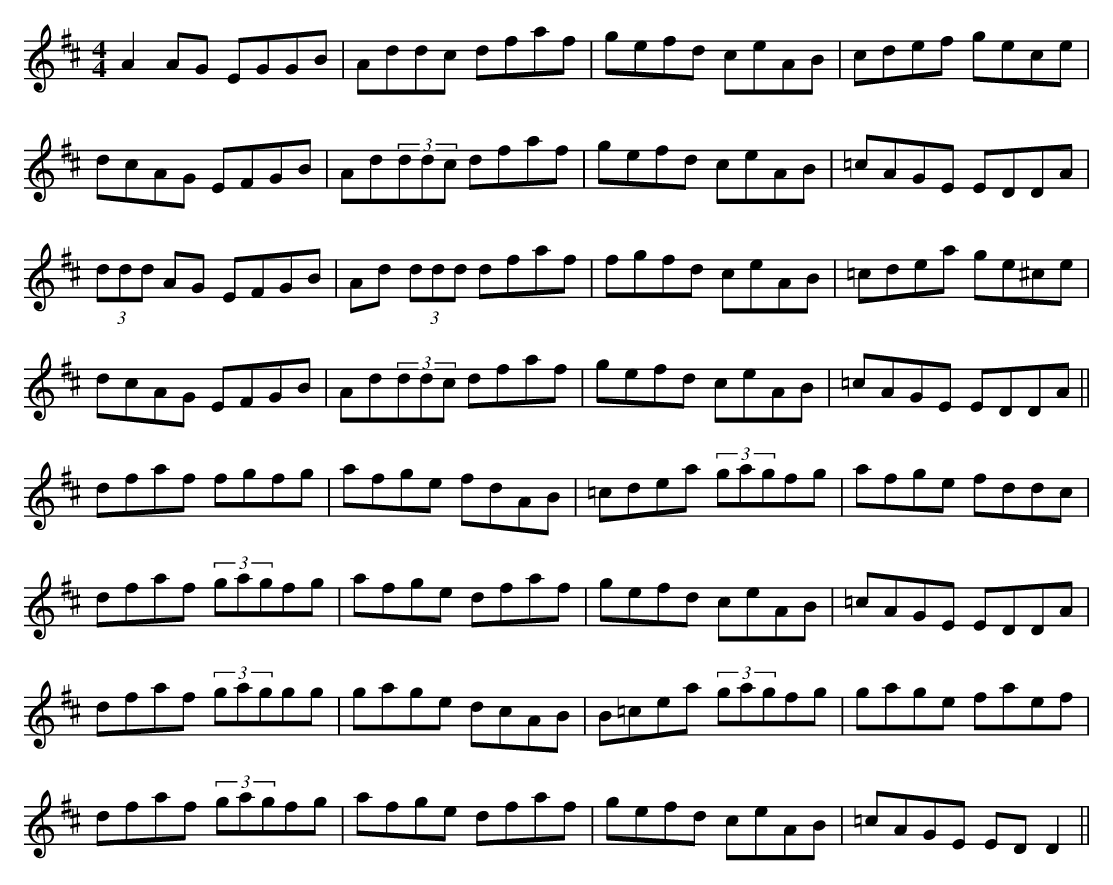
X:1
M:4/4
K:D
A2 AG EGGB|Addc dfaf|gefd ceAB|cdef gece|
dcAG EFGB|Ad(3ddc dfaf|gefd ceAB|=cAGE EDDA|
(3ddd AG EFGB|Ad (3ddd dfaf|fgfd ceAB|=cdea ge^ce|
dcAG EFGB|Ad(3ddc dfaf|gefd ceAB|=cAGE EDDA||
dfaf fgfg|afge fdAB|=cdea (3gagfg|afge fddc|
dfaf (3gagfg|afge dfaf|gefd ceAB|=cAGE EDDA|
dfaf (3gaggg|gage dcAB|B=cea (3gagfg|gage faef|
dfaf (3gagfg|afge dfaf|gefd ceAB|=cAGE EDD2||
